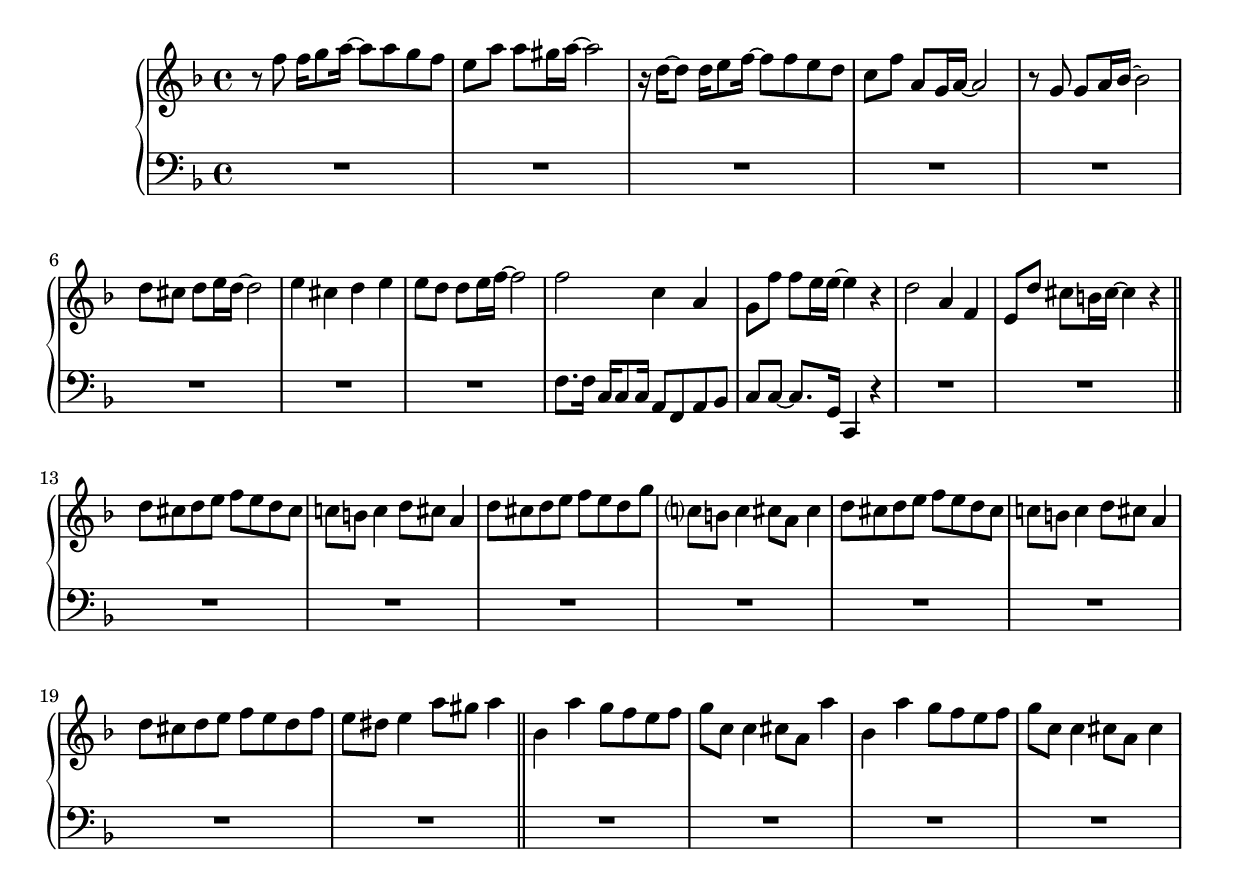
\version "2.22.2"

global = {
  \time 4/4
  \key d \minor
}

verseOneUp = \relative {
  r8 f'' f16 g8 a16~ 8 a g f | e a a gis16 a~ 2 |
  r16 d,~ 8 d16 e8 f16~ 8 f e d | c f a, g16 a~ 2 |
  r8 g g a16 bes~ 2 | d8 cis d e16 d~ 2 |
  e4 cis d e | e8 d d e16 f~ 2 |
}
verseOneDown = \relative {
  #(mmrest-of-length verseOneUp)
}
chorusOneUp = \relative {
  f''2 c4 a |
  g8 f' f e16 e~ 4 r |
  d2 a4 f |
  e8 d' cis b16 cis~ 4 r |
}
chorusOneDown = \relative {
  f8. f16 c c8 c16 a8 f a bes |
  c c~ c8. g16 c,4 r |
  R1 |
  R1 |
}
verseTwoUp = \relative c'' {
  d8 cis d e f e d cis |
  c!8 b c4 d8 cis a4 |
  d8 cis d e f e d g |
  c,?8 b c4 cis8 a cis4 |
  d8 cis d e f e d cis |
  c!8 b c4 d8 cis a4 |
  d8 cis d e f e d f |
  e8 dis e4 a8 gis a4 |
}
verseTwoDown = \relative {
  #(mmrest-of-length verseTwoUp)
}
chorusTwoUp = \relative c'' {
  bes4 a' g8 f e f |
  g c, c4 cis8 a a'4 |
  bes,4 a' g8 f e f |
  g c, c4 cis8 a cis4 |
}
chorusTwoDown = \relative {
  #(mmrest-of-length chorusTwoUp)
}

\score {
  \new PianoStaff <<
    \new Staff <<
      \global
      \clef treble
      \new Voice {
        \verseOneUp
        \chorusOneUp
        \break
        \bar "||"
        \verseTwoUp
        \bar "||"
        \chorusTwoUp
      }
    >>
    \new Staff <<
      \global
      \clef bass
      \new Voice {
        \verseOneDown
        \chorusOneDown
        \break
        \bar "||"
        \verseTwoDown
        \bar "||"
        \chorusTwoDown
      }
    >>
  >>
}
